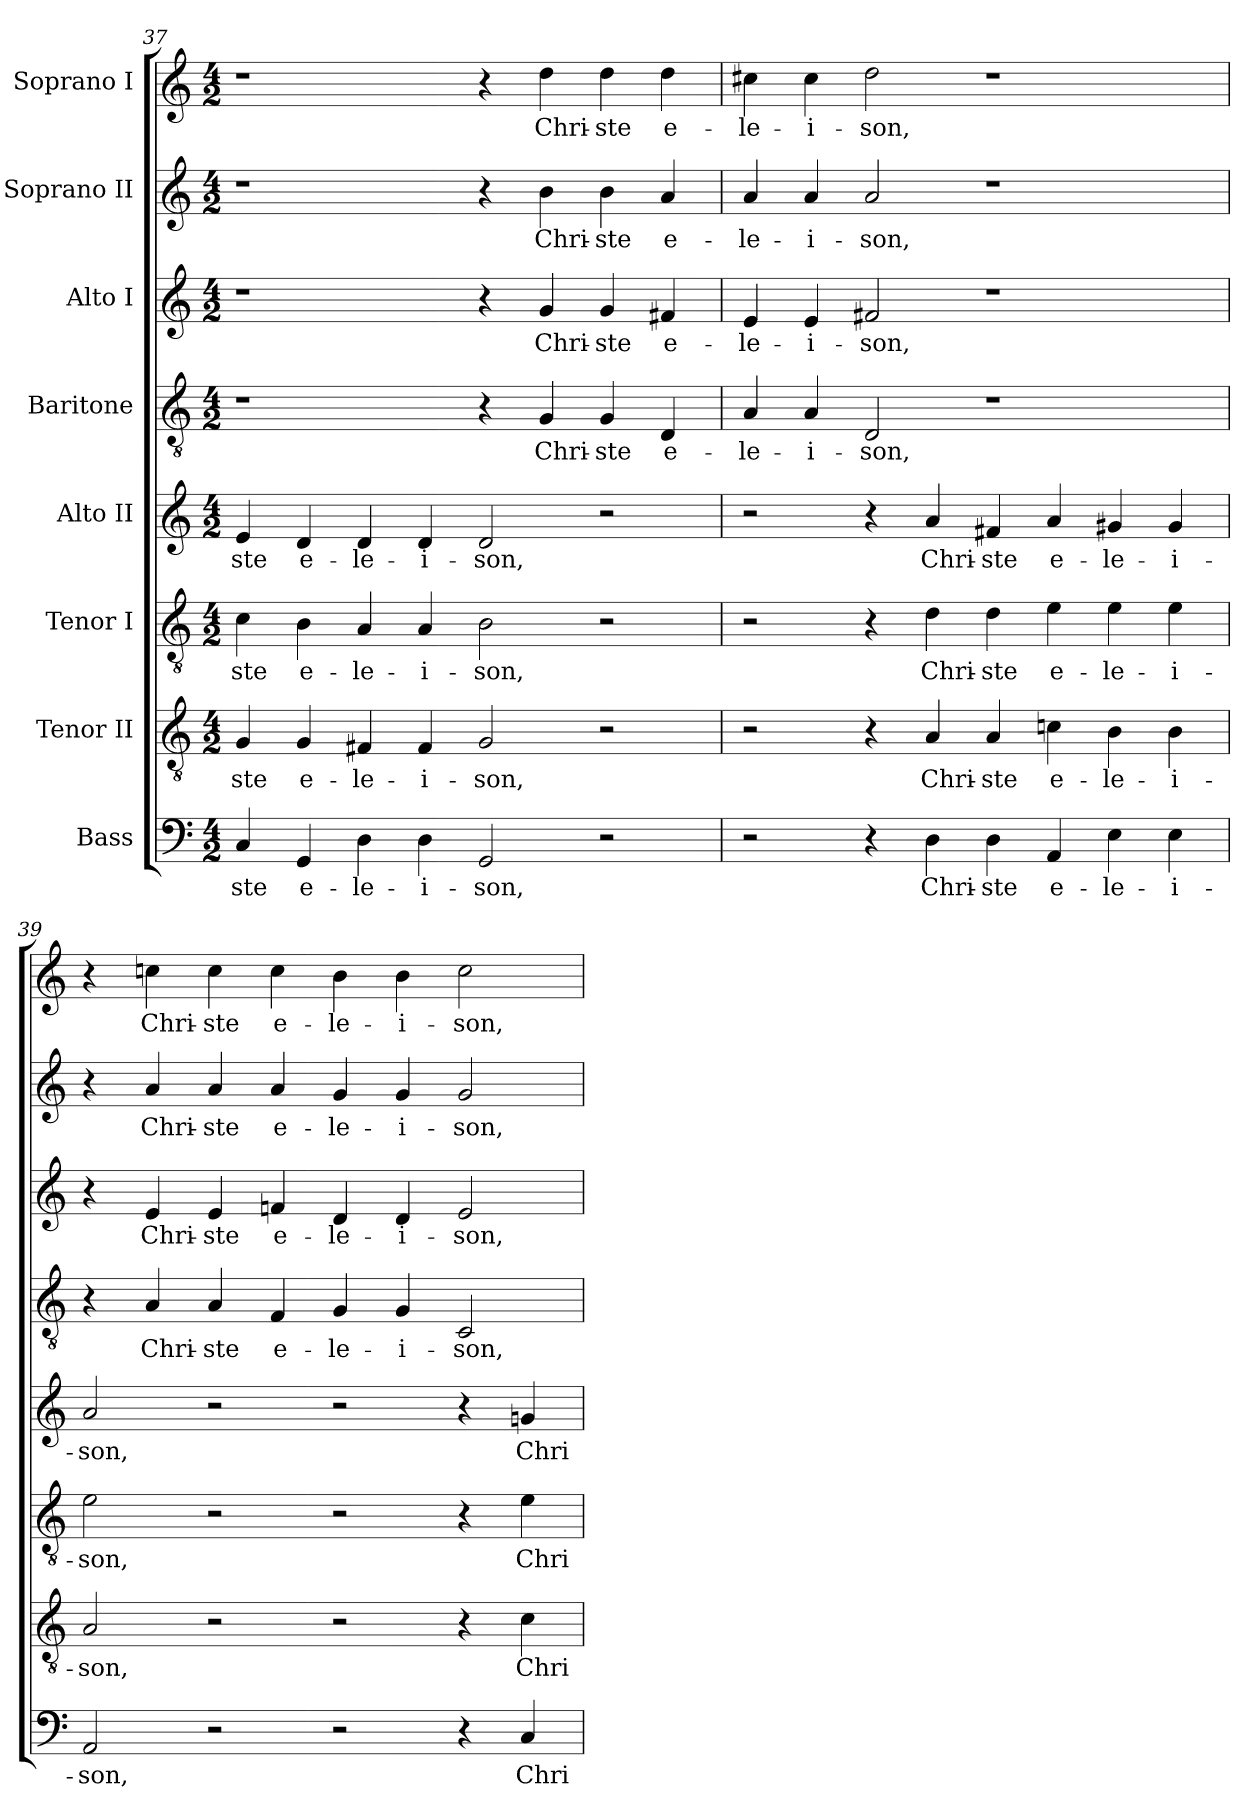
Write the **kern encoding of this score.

**kern	**text	**kern	**text	**kern	**text	**kern	**text	**kern	**text	**kern	**text	**kern	**text	**kern	**text
*part8	*part8	*part7	*part7	*part6	*part6	*part5	*part5	*part4	*part4	*part3	*part3	*part2	*part2	*part1	*part1
*staff8	*staff8	*staff7	*staff7	*staff6	*staff6	*staff5	*staff5	*staff4	*staff4	*staff3	*staff3	*staff2	*staff2	*staff1	*staff1
*I"Bass	*	*I"Tenor II	*	*I"Tenor I	*	*I"Alto II	*	*I"Baritone	*	*I"Alto I	*	*I"Soprano II	*	*I"Soprano I	*
*clefF4	*	*clefGv2	*	*clefGv2	*	*clefG2	*	*clefGv2	*	*clefG2	*	*clefG2	*	*clefG2	*
*ITrd7c12	*	*ITrd7c12	*	*ITrd7c12	*	*	*	*ITrd7c12	*	*	*	*	*	*	*
*k[]	*	*k[]	*	*k[]	*	*k[]	*	*k[]	*	*k[]	*	*k[]	*	*k[]	*
*C:	*	*C:	*	*C:	*	*C:	*	*C:	*	*C:	*	*C:	*	*C:	*
*M4/2	*	*M4/2	*	*M4/2	*	*M4/2	*	*M4/2	*	*M4/2	*	*M4/2	*	*M4/2	*
=37	=37	=37	=37	=37	=37	=37	=37	=37	=37	=37	=37	=37	=37	=37	=37
!	!LO:LY:b:color=#000000	!	!	!	!	!	!	!	!	!	!	!	!	!	!
!	!	!	!LO:LY:b:color=#000000	!	!	!	!	!	!	!	!	!	!	!	!
!	!	!	!	!	!LO:LY:b:color=#000000	!	!	!	!	!	!	!	!	!	!
!	!	!	!	!	!	!	!LO:LY:b:color=#000000	!	!	!	!	!	!	!	!
4CCi/	-ste	4GGi/	-ste	4Ci\	-ste	4ei/	-ste	1r	.	1r	.	1r	.	1r	.
!	!LO:LY:b:color=#000000	!	!	!	!	!	!	!	!	!	!	!	!	!	!
!	!	!	!LO:LY:b:color=#000000	!	!	!	!	!	!	!	!	!	!	!	!
!	!	!	!	!	!LO:LY:b:color=#000000	!	!	!	!	!	!	!	!	!	!
!	!	!	!	!	!	!	!LO:LY:b:color=#000000	!	!	!	!	!	!	!	!
4GGGi/	e-	4GGi/	e-	4BBi\	e-	4di/	e-	.	.	.	.	.	.	.	.
!	!LO:LY:b:color=#000000	!	!	!	!	!	!	!	!	!	!	!	!	!	!
!	!	!	!LO:LY:b:color=#000000	!	!	!	!	!	!	!	!	!	!	!	!
!	!	!	!	!	!LO:LY:b:color=#000000	!	!	!	!	!	!	!	!	!	!
!	!	!	!	!	!	!	!LO:LY:b:color=#000000	!	!	!	!	!	!	!	!
4DDi\	-le-	4FF#Xi/	-le-	4AAi/	-le-	4di/	-le-	.	.	.	.	.	.	.	.
!	!LO:LY:b:color=#000000	!	!	!	!	!	!	!	!	!	!	!	!	!	!
!	!	!	!LO:LY:b:color=#000000	!	!	!	!	!	!	!	!	!	!	!	!
!	!	!	!	!	!LO:LY:b:color=#000000	!	!	!	!	!	!	!	!	!	!
!	!	!	!	!	!	!	!LO:LY:b:color=#000000	!	!	!	!	!	!	!	!
4DDi\	-i-	4FF#i/	-i-	4AAi/	-i-	4di/	-i-	.	.	.	.	.	.	.	.
!	!LO:LY:b:color=#000000	!	!	!	!	!	!	!	!	!	!	!	!	!	!
!	!	!	!LO:LY:b:color=#000000	!	!	!	!	!	!	!	!	!	!	!	!
!	!	!	!	!	!LO:LY:b:color=#000000	!	!	!	!	!	!	!	!	!	!
!	!	!	!	!	!	!	!LO:LY:b:color=#000000	!	!	!	!	!	!	!	!
2GGGi/	-son,	2GGi/	-son,	2BBi\	-son,	2di/	-son,	4r	.	4r	.	4r	.	4r	.
!	!	!	!	!	!	!	!	!	!LO:LY:b:color=#000000	!	!	!	!	!	!
!	!	!	!	!	!	!	!	!	!	!	!LO:LY:b:color=#000000	!	!	!	!
!	!	!	!	!	!	!	!	!	!	!	!	!	!LO:LY:b:color=#000000	!	!
!	!	!	!	!	!	!	!	!	!	!	!	!	!	!	!LO:LY:b:color=#000000
.	.	.	.	.	.	.	.	4GGi/	Chri-	4gi/	Chri-	4bi\	Chri-	4ddi\	Chri-
!	!	!	!	!	!	!	!	!	!LO:LY:b:color=#000000	!	!	!	!	!	!
!	!	!	!	!	!	!	!	!	!	!	!LO:LY:b:color=#000000	!	!	!	!
!	!	!	!	!	!	!	!	!	!	!	!	!	!LO:LY:b:color=#000000	!	!
!	!	!	!	!	!	!	!	!	!	!	!	!	!	!	!LO:LY:b:color=#000000
2r	.	2r	.	2r	.	2r	.	4GGi/	-ste	4gi/	-ste	4bi\	-ste	4ddi\	-ste
!	!	!	!	!	!	!	!	!	!LO:LY:b:color=#000000	!	!	!	!	!	!
!	!	!	!	!	!	!	!	!	!	!	!LO:LY:b:color=#000000	!	!	!	!
!	!	!	!	!	!	!	!	!	!	!	!	!	!LO:LY:b:color=#000000	!	!
!	!	!	!	!	!	!	!	!	!	!	!	!	!	!	!LO:LY:b:color=#000000
.	.	.	.	.	.	.	.	4DDi/	e-	4f#Xi/	e-	4ai/	e-	4ddi\	e-
=38	=38	=38	=38	=38	=38	=38	=38	=38	=38	=38	=38	=38	=38	=38	=38
!	!	!	!	!	!	!	!	!	!LO:LY:b:color=#000000	!	!	!	!	!	!
!	!	!	!	!	!	!	!	!	!	!	!LO:LY:b:color=#000000	!	!	!	!
!	!	!	!	!	!	!	!	!	!	!	!	!	!LO:LY:b:color=#000000	!	!
!	!	!	!	!	!	!	!	!	!	!	!	!	!	!	!LO:LY:b:color=#000000
2r	.	2r	.	2r	.	2r	.	4AAi/	-le-	4ei/	-le-	4ai/	-le-	4cc#Xi\	-le-
!	!	!	!	!	!	!	!	!	!LO:LY:b:color=#000000	!	!	!	!	!	!
!	!	!	!	!	!	!	!	!	!	!	!LO:LY:b:color=#000000	!	!	!	!
!	!	!	!	!	!	!	!	!	!	!	!	!	!LO:LY:b:color=#000000	!	!
!	!	!	!	!	!	!	!	!	!	!	!	!	!	!	!LO:LY:b:color=#000000
.	.	.	.	.	.	.	.	4AAi/	-i-	4ei/	-i-	4ai/	-i-	4cc#i\	-i-
!	!	!	!	!	!	!	!	!	!LO:LY:b:color=#000000	!	!	!	!	!	!
!	!	!	!	!	!	!	!	!	!	!	!LO:LY:b:color=#000000	!	!	!	!
!	!	!	!	!	!	!	!	!	!	!	!	!	!LO:LY:b:color=#000000	!	!
!	!	!	!	!	!	!	!	!	!	!	!	!	!	!	!LO:LY:b:color=#000000
4r	.	4r	.	4r	.	4r	.	2DDi/	-son,	2f#Xi/	-son,	2ai/	-son,	2ddi\	-son,
!	!LO:LY:b:color=#000000	!	!	!	!	!	!	!	!	!	!	!	!	!	!
!	!	!	!LO:LY:b:color=#000000	!	!	!	!	!	!	!	!	!	!	!	!
!	!	!	!	!	!LO:LY:b:color=#000000	!	!	!	!	!	!	!	!	!	!
!	!	!	!	!	!	!	!LO:LY:b:color=#000000	!	!	!	!	!	!	!	!
4DDi\	Chri-	4AAi/	Chri-	4Di\	Chri-	4ai/	Chri-	.	.	.	.	.	.	.	.
!	!LO:LY:b:color=#000000	!	!	!	!	!	!	!	!	!	!	!	!	!	!
!	!	!	!LO:LY:b:color=#000000	!	!	!	!	!	!	!	!	!	!	!	!
!	!	!	!	!	!LO:LY:b:color=#000000	!	!	!	!	!	!	!	!	!	!
!	!	!	!	!	!	!	!LO:LY:b:color=#000000	!	!	!	!	!	!	!	!
4DDi\	-ste	4AAi/	-ste	4Di\	-ste	4f#Xi/	-ste	1r	.	1r	.	1r	.	1r	.
!	!LO:LY:b:color=#000000	!	!	!	!	!	!	!	!	!	!	!	!	!	!
!	!	!	!LO:LY:b:color=#000000	!	!	!	!	!	!	!	!	!	!	!	!
!	!	!	!	!	!LO:LY:b:color=#000000	!	!	!	!	!	!	!	!	!	!
!	!	!	!	!	!	!	!LO:LY:b:color=#000000	!	!	!	!	!	!	!	!
4AAAi/	e-	4Cni\	e-	4Ei\	e-	4ai/	e-	.	.	.	.	.	.	.	.
!	!LO:LY:b:color=#000000	!	!	!	!	!	!	!	!	!	!	!	!	!	!
!	!	!	!LO:LY:b:color=#000000	!	!	!	!	!	!	!	!	!	!	!	!
!	!	!	!	!	!LO:LY:b:color=#000000	!	!	!	!	!	!	!	!	!	!
!	!	!	!	!	!	!	!LO:LY:b:color=#000000	!	!	!	!	!	!	!	!
4EEi\	-le-	4BBi\	-le-	4Ei\	-le-	4g#Xi/	-le-	.	.	.	.	.	.	.	.
!	!LO:LY:b:color=#000000	!	!	!	!	!	!	!	!	!	!	!	!	!	!
!	!	!	!LO:LY:b:color=#000000	!	!	!	!	!	!	!	!	!	!	!	!
!	!	!	!	!	!LO:LY:b:color=#000000	!	!	!	!	!	!	!	!	!	!
!	!	!	!	!	!	!	!LO:LY:b:color=#000000	!	!	!	!	!	!	!	!
4EEi\	-i-	4BBi\	-i-	4Ei\	-i-	4g#i/	-i-	.	.	.	.	.	.	.	.
=39	=39	=39	=39	=39	=39	=39	=39	=39	=39	=39	=39	=39	=39	=39	=39
!	!LO:LY:b:color=#000000	!	!	!	!	!	!	!	!	!	!	!	!	!	!
!	!	!	!LO:LY:b:color=#000000	!	!	!	!	!	!	!	!	!	!	!	!
!	!	!	!	!	!LO:LY:b:color=#000000	!	!	!	!	!	!	!	!	!	!
!	!	!	!	!	!	!	!LO:LY:b:color=#000000	!	!	!	!	!	!	!	!
2AAAi/	-son,	2AAi/	-son,	2Ei\	-son,	2ai/	-son,	4r	.	4r	.	4r	.	4r	.
!	!	!	!	!	!	!	!	!	!LO:LY:b:color=#000000	!	!	!	!	!	!
!	!	!	!	!	!	!	!	!	!	!	!LO:LY:b:color=#000000	!	!	!	!
!	!	!	!	!	!	!	!	!	!	!	!	!	!LO:LY:b:color=#000000	!	!
!	!	!	!	!	!	!	!	!	!	!	!	!	!	!	!LO:LY:b:color=#000000
.	.	.	.	.	.	.	.	4AAi/	Chri-	4ei/	Chri-	4ai/	Chri-	4ccni\	Chri-
!	!	!	!	!	!	!	!	!	!LO:LY:b:color=#000000	!	!	!	!	!	!
!	!	!	!	!	!	!	!	!	!	!	!LO:LY:b:color=#000000	!	!	!	!
!	!	!	!	!	!	!	!	!	!	!	!	!	!LO:LY:b:color=#000000	!	!
!	!	!	!	!	!	!	!	!	!	!	!	!	!	!	!LO:LY:b:color=#000000
2r	.	2r	.	2r	.	2r	.	4AAi/	-ste	4ei/	-ste	4ai/	-ste	4cci\	-ste
!	!	!	!	!	!	!	!	!	!LO:LY:b:color=#000000	!	!	!	!	!	!
!	!	!	!	!	!	!	!	!	!	!	!LO:LY:b:color=#000000	!	!	!	!
!	!	!	!	!	!	!	!	!	!	!	!	!	!LO:LY:b:color=#000000	!	!
!	!	!	!	!	!	!	!	!	!	!	!	!	!	!	!LO:LY:b:color=#000000
.	.	.	.	.	.	.	.	4FFi/	e-	4fni/	e-	4ai/	e-	4cci\	e-
!	!	!	!	!	!	!	!	!	!LO:LY:b:color=#000000	!	!	!	!	!	!
!	!	!	!	!	!	!	!	!	!	!	!LO:LY:b:color=#000000	!	!	!	!
!	!	!	!	!	!	!	!	!	!	!	!	!	!LO:LY:b:color=#000000	!	!
!	!	!	!	!	!	!	!	!	!	!	!	!	!	!	!LO:LY:b:color=#000000
2r	.	2r	.	2r	.	2r	.	4GGi/	-le-	4di/	-le-	4gi/	-le-	4bi\	-le-
!	!	!	!	!	!	!	!	!	!LO:LY:b:color=#000000	!	!	!	!	!	!
!	!	!	!	!	!	!	!	!	!	!	!LO:LY:b:color=#000000	!	!	!	!
!	!	!	!	!	!	!	!	!	!	!	!	!	!LO:LY:b:color=#000000	!	!
!	!	!	!	!	!	!	!	!	!	!	!	!	!	!	!LO:LY:b:color=#000000
.	.	.	.	.	.	.	.	4GGi/	-i-	4di/	-i-	4gi/	-i-	4bi\	-i-
!	!	!	!	!	!	!	!	!	!LO:LY:b:color=#000000	!	!	!	!	!	!
!	!	!	!	!	!	!	!	!	!	!	!LO:LY:b:color=#000000	!	!	!	!
!	!	!	!	!	!	!	!	!	!	!	!	!	!LO:LY:b:color=#000000	!	!
!	!	!	!	!	!	!	!	!	!	!	!	!	!	!	!LO:LY:b:color=#000000
4r	.	4r	.	4r	.	4r	.	2CCi/	-son,	2ei/	-son,	2gi/	-son,	2cci\	-son,
!	!LO:LY:b:color=#000000	!	!	!	!	!	!	!	!	!	!	!	!	!	!
!	!	!	!LO:LY:b:color=#000000	!	!	!	!	!	!	!	!	!	!	!	!
!	!	!	!	!	!LO:LY:b:color=#000000	!	!	!	!	!	!	!	!	!	!
!	!	!	!	!	!	!	!LO:LY:b:color=#000000	!	!	!	!	!	!	!	!
4CCi/	Chri-	4Ci\	Chri-	4Ei\	Chri-	4gni/	Chri-	.	.	.	.	.	.	.	.
=	=	=	=	=	=	=	=	=	=	=	=	=	=	=	=
*-	*-	*-	*-	*-	*-	*-	*-	*-	*-	*-	*-	*-	*-	*-	*-
